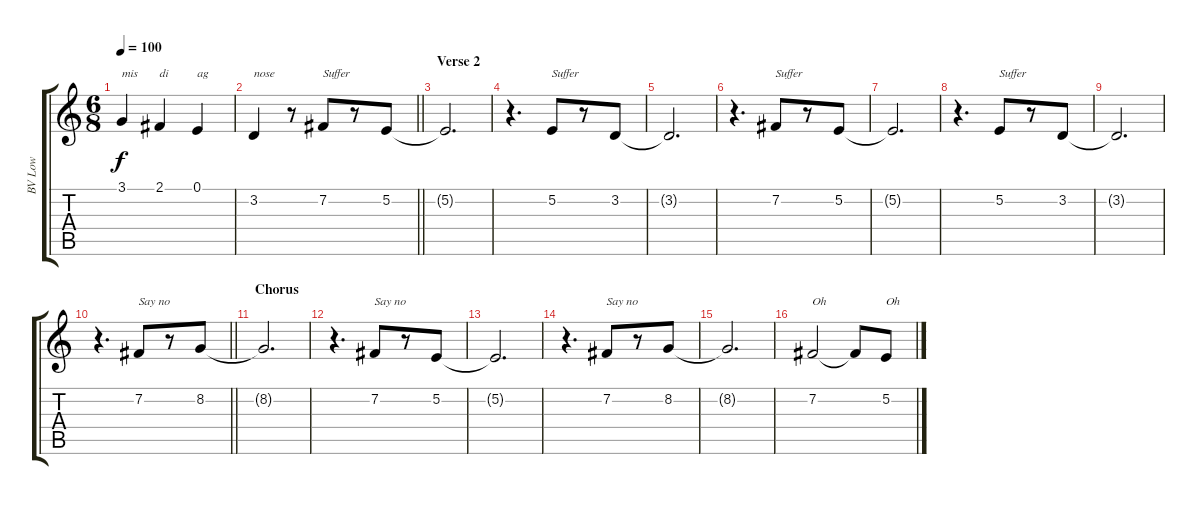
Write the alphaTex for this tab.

\track ("BV Low" "BV Low") {instrument brightacousticpiano}
\staff {score tabs}
\tuning (E4 B3 G3 D3 A2 E2) {hide}
\ts (6 8)
\tempo 100
\clef g2
\ks c
3.1.4{txt "mis" dy f} 2.1.4{txt "di"} 0.1.4{txt "ag"} |
\barLineRight lightlight
3.2.4{txt "nose"} r.8 7.2.8{txt "Suffer"} r.8 5.2.8 |
\section ("" "Verse 2")
5.2{t}.2{d} |
r.4{d} 5.2.8{txt "Suffer"} r.8 3.2.8 |
3.2{t}.2{d} |
r.4{d} 7.2.8{txt "Suffer"} r.8 5.2.8 |
5.2{t}.2{d} |
r.4{d} 5.2.8{txt "Suffer"} r.8 3.2.8 |
3.2{t}.2{d} |
\barLineRight lightlight
r.4{d} 7.2.8{txt "Say no"} r.8 8.2.8 |
\section ("" "Chorus")
8.2{t}.2{d} |
r.4{d} 7.2.8{txt "Say no"} r.8 5.2.8 |
5.2{t}.2{d} |
r.4{d} 7.2.8{txt "Say no"} r.8 8.2.8 |
8.2{t}.2{d} |
7.2.2{txt "Oh"} 7.2{t}.8 5.2.8{txt "Oh"}
